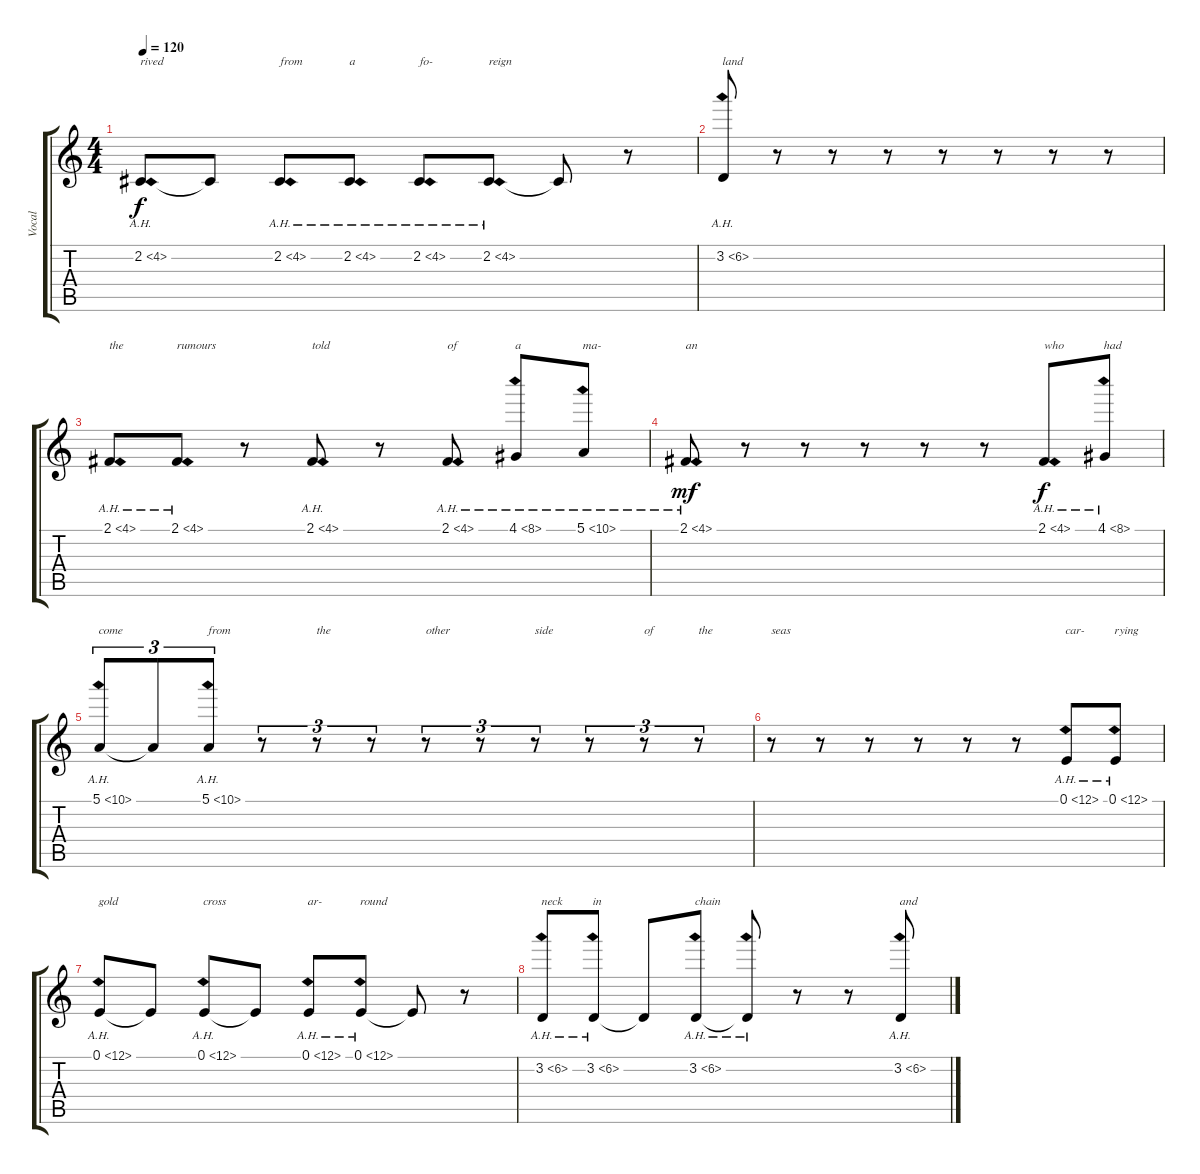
\track ("Vocal" "Vocal") {instrument synthvoice}
\staff {score tabs}
\tuning (E4 B3 G3 D3 A2 E2) {hide}
\ts (4 4)
\tempo 120
\clef g2
\ks c
2.2{ah 2}.8{txt "rived" dy f} 2.2{t}.8 2.2{ah 2}.8{txt "from"} 2.2{ah 2}.8{txt "a"} 2.2{ah 2}.8{txt "fo-"} 2.2{ah 2}.8{txt "reign"} 2.2{t}.8 r.8 |
3.2{ah 3}.8{txt "land"} r.8 r.8 r.8 r.8 r.8 r.8 r.8 |
2.1{ah 2}.8{txt "the"} 2.1{ah 2}.8{txt "rumours"} r.8 2.1{ah 2}.8{txt "told"} r.8 2.1{ah 2}.8{txt "of"} 4.1{ah 4}.8{txt "a"} 5.1{ah 5}.8{txt "ma-"} |
2.1{ah 2}.8{txt "an" dy mf} r.8 r.8 r.8 r.8 r.8 2.1{ah 2}.8{txt "who" dy f} 4.1{ah 4}.8{txt "had"} |
5.1{ah 5}.8{tu (3 2) txt "come"} 5.1{t}.8{tu (3 2)} 5.1{ah 5}.8{tu (3 2) txt "from"} r.8{tu (3 2)} r.8{tu (3 2) txt "the"} r.8{tu (3 2)} r.8{tu (3 2) txt "other"} r.8{tu (3 2)} r.8{tu (3 2) txt "side"} r.8{tu (3 2)} r.8{tu (3 2) txt "of"} r.8{tu (3 2) txt "the"} |
r.8{txt "seas"} r.8 r.8 r.8 r.8 r.8 0.1{ah 12}.8{txt "car-"} 0.1{ah 12}.8{txt "rying"} |
0.1{ah 12}.8{txt "gold"} 0.1{t}.8 0.1{ah 12}.8{txt "cross"} 0.1{t}.8 0.1{ah 12}.8{txt "ar-"} 0.1{ah 12}.8{txt "round"} 0.1{t}.8 r.8 |
3.2{ah 3}.8{txt "neck"} 3.2{ah 3}.8{txt "in"} 3.2{t}.8 3.2{ah 3}.8{txt "chain"} 3.2{ah 3 t}.8 r.8 r.8 3.2{ah 3}.8{txt "and"}
